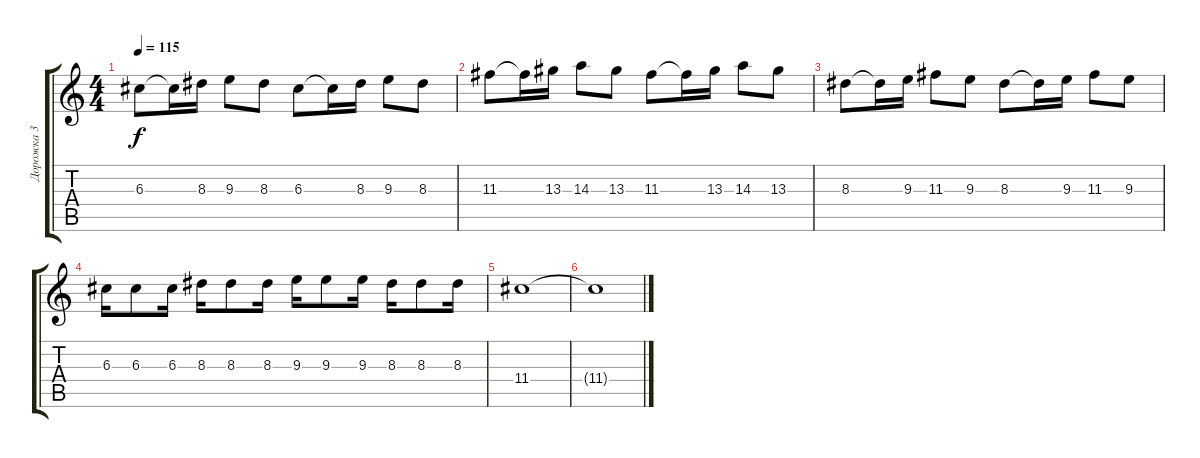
\track ("Дорожка 3" "Дорожка 3") {instrument distortionguitar}
\staff {score tabs}
\tuning (E4 B3 G3 D3 A2 E2) {hide}
\ts (4 4)
\tempo 115
\clef g2
\ks c
6.3.8{dy f} 6.3{t}.16 8.3.16 9.3.8 8.3.8 6.3.8 6.3{t}.16 8.3.16 9.3.8 8.3.8 |
11.3.8 11.3{t}.16 13.3.16 14.3.8 13.3.8 11.3.8 11.3{t}.16 13.3.16 14.3.8 13.3.8 |
8.3.8 8.3{t}.16 9.3.16 11.3.8 9.3.8 8.3.8 8.3{t}.16 9.3.16 11.3.8 9.3.8 |
6.3.16 6.3.8 6.3.16 8.3.16 8.3.8 8.3.16 9.3.16 9.3.8 9.3.16 8.3.16 8.3.8 8.3.16 |
11.4.1 |
11.4{t}.1
